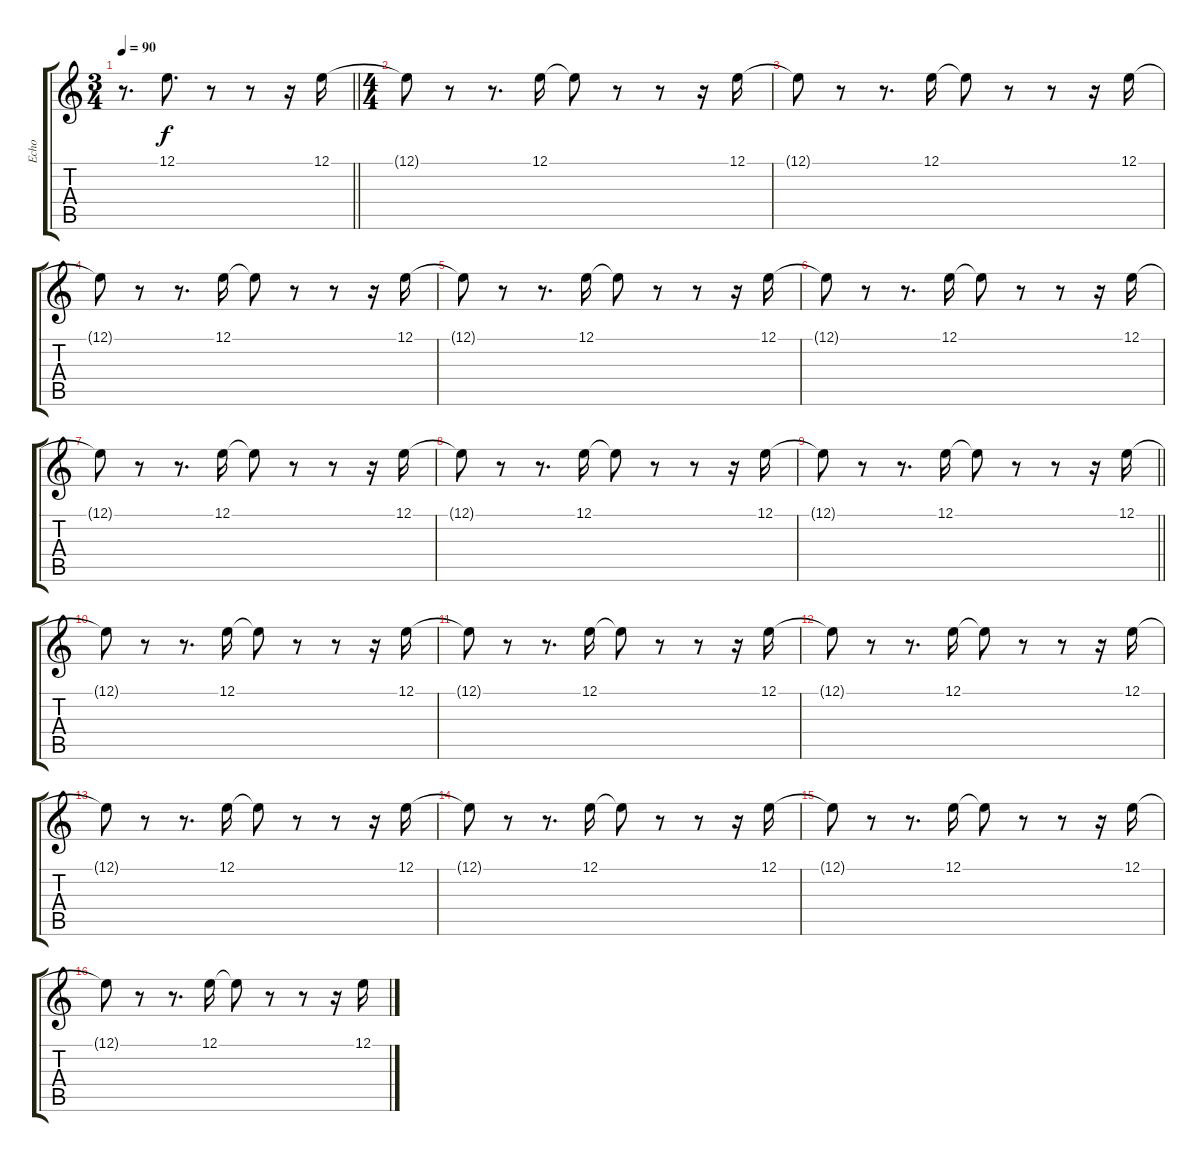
\track ("Echo" "Echo") {instrument acousticgrandpiano}
\staff {score tabs}
\tuning (E4 B3 G3 D3 A2 E2) {hide}
\ts (3 4)
\tempo 90
\clef g2
\barLineRight lightlight
\ks c
r.8{d dy f} 12.1.8{d} r.8 r.8 r.16 12.1.16 |
\ts (4 4)
\section ("" "")
12.1{t}.8 r.8 r.8{d} 12.1.16 12.1{t}.8 r.8 r.8 r.16 12.1.16 |
12.1{t}.8 r.8 r.8{d} 12.1.16 12.1{t}.8 r.8 r.8 r.16 12.1.16 |
12.1{t}.8 r.8 r.8{d} 12.1.16 12.1{t}.8 r.8 r.8 r.16 12.1.16 |
12.1{t}.8 r.8 r.8{d} 12.1.16 12.1{t}.8 r.8 r.8 r.16 12.1.16 |
12.1{t}.8 r.8 r.8{d} 12.1.16 12.1{t}.8 r.8 r.8 r.16 12.1.16 |
12.1{t}.8 r.8 r.8{d} 12.1.16 12.1{t}.8 r.8 r.8 r.16 12.1.16 |
12.1{t}.8 r.8 r.8{d} 12.1.16 12.1{t}.8 r.8 r.8 r.16 12.1.16 |
\barLineRight lightlight
12.1{t}.8 r.8 r.8{d} 12.1.16 12.1{t}.8 r.8 r.8 r.16 12.1.16 |
\section ("" "")
12.1{t}.8 r.8 r.8{d} 12.1.16 12.1{t}.8 r.8 r.8 r.16 12.1.16 |
12.1{t}.8 r.8 r.8{d} 12.1.16 12.1{t}.8 r.8 r.8 r.16 12.1.16 |
12.1{t}.8 r.8 r.8{d} 12.1.16 12.1{t}.8 r.8 r.8 r.16 12.1.16 |
12.1{t}.8 r.8 r.8{d} 12.1.16 12.1{t}.8 r.8 r.8 r.16 12.1.16 |
12.1{t}.8 r.8 r.8{d} 12.1.16 12.1{t}.8 r.8 r.8 r.16 12.1.16 |
12.1{t}.8 r.8 r.8{d} 12.1.16 12.1{t}.8 r.8 r.8 r.16 12.1.16 |
12.1{t}.8 r.8 r.8{d} 12.1.16 12.1{t}.8 r.8 r.8 r.16 12.1.16
